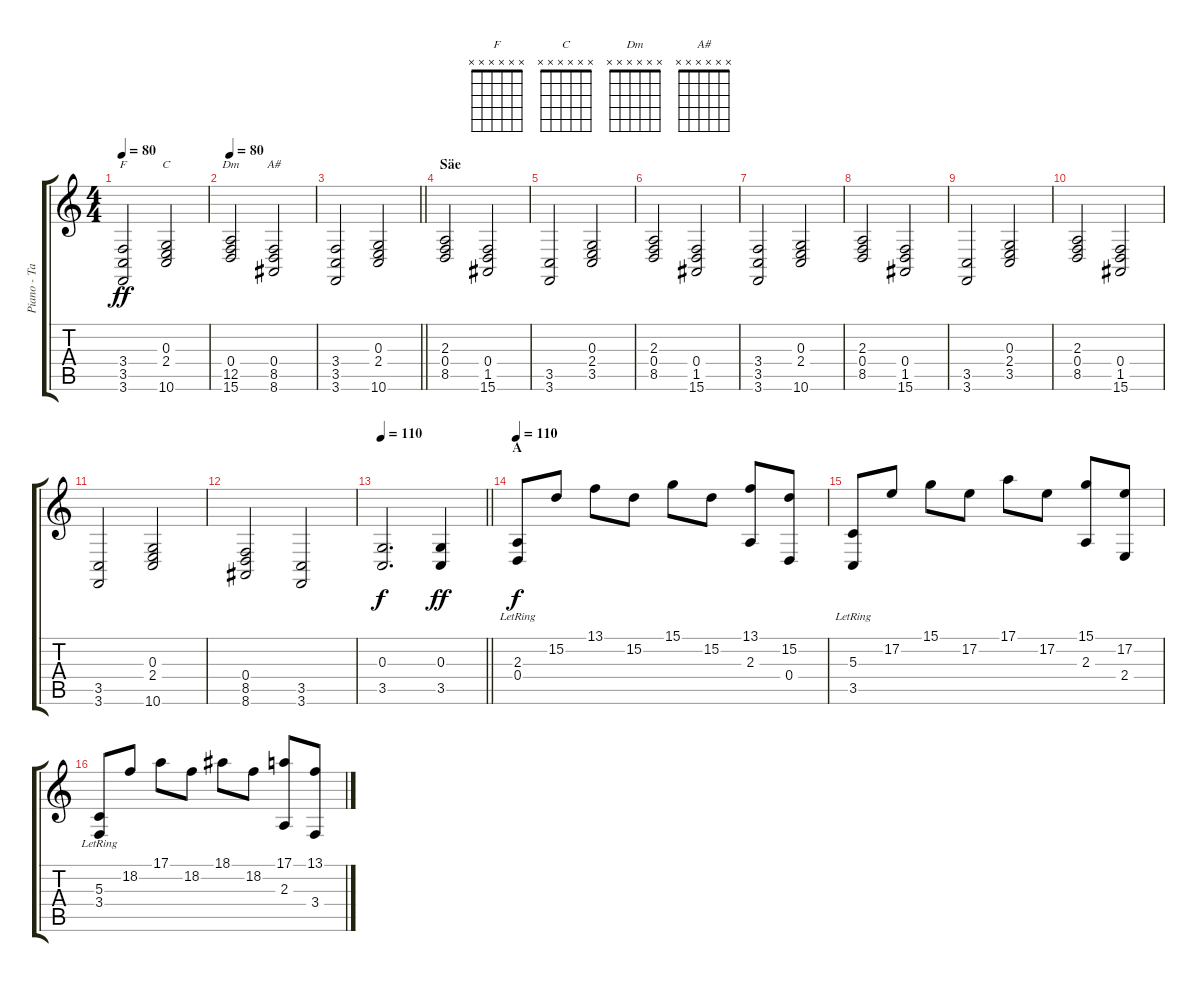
\track ("Piano - Tausta" "Piano - Ta") {instrument acousticgrandpiano}
\staff {score tabs}
\tuning (E4 B3 G3 D3 A2 D2) {hide}
\chord ("F" x x x x x x)
\chord ("C" x x x x x x)
\chord ("Dm" x x x x x x)
\chord ("A#" x x x x x x)
\ts (4 4)
\tempo 80
\clef g2
\ks c
(3.4 3.5 3.6).2{ch "F" dy ff} (0.3 2.4 10.6).2{ch "C"} |
\tempo 80
(0.4 12.5 15.6).2{ch "Dm"} (0.4 8.5 8.6).2{ch "A#"} |
\barLineRight lightlight
(3.4 3.5 3.6).2 (0.3 2.4 10.6).2 |
\section ("" "Säe")
(2.3 0.4 8.5).2 (0.4 1.5 15.6).2 |
(3.5 3.6).2 (0.3 2.4 3.5).2 |
(2.3 0.4 8.5).2 (0.4 1.5 15.6).2 |
(3.4 3.5 3.6).2 (0.3 2.4 10.6).2 |
(2.3 0.4 8.5).2 (0.4 1.5 15.6).2 |
(3.5 3.6).2 (0.3 2.4 3.5).2 |
(2.3 0.4 8.5).2 (0.4 1.5 15.6).2 |
(3.5 3.6).2 (0.3 2.4 10.6).2 |
(0.4 8.5 8.6).2 (3.5 3.6).2 |
\tempo 110
\barLineRight lightlight
(0.3 3.5).2{d dy f} (0.3 3.5).4{dy ff} |
\section ("" "A")
\tempo 110
(2.3{lr} 0.4{lr}).8{dy f} 15.2.8 13.1.8 15.2.8 15.1.8 15.2.8 (13.1 2.3).8 (15.2 0.4).8 |
(5.3{lr} 3.5{lr}).8 17.2.8 15.1.8 17.2.8 17.1.8 17.2.8 (15.1 2.3).8 (17.2 2.4).8 |
(5.3{lr} 3.4{lr}).8 18.2.8 17.1.8 18.2.8 18.1.8 18.2.8 (17.1 2.3).8 (13.1 3.4).8
